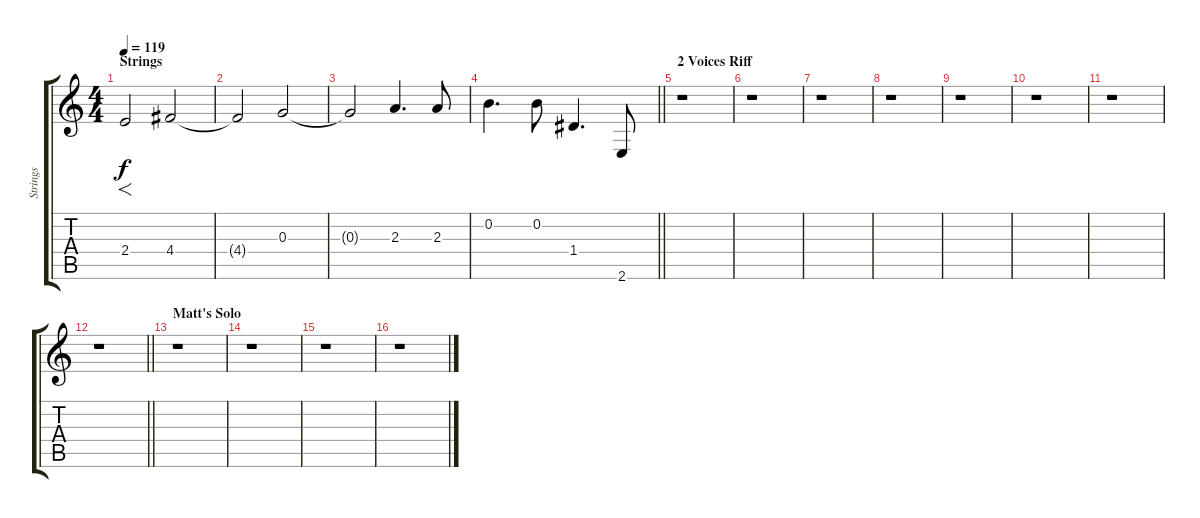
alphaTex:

\track ("Strings" "Strings") {instrument distortionguitar}
\staff {score tabs}
\tuning (E4 B3 G3 D3 A2 D2) {hide}
\ts (4 4)
\section ("" "Strings")
\tempo 119
\clef g2
\ks c
2.4.2{f dy f} 4.4.2 |
4.4{t}.2 0.3.2 |
0.3{t}.2 2.3.4{d} 2.3.8 |
\barLineRight lightlight
0.2.4{d} 0.2.8 1.4.4{d} 2.6.8 |
\section ("" "2 Voices Riff")
r.1 |
r.1 |
r.1 |
r.1 |
r.1 |
r.1 |
r.1 |
\barLineRight lightlight
r.1 |
\section ("" "Matt's Solo")
r.1 |
r.1 |
r.1 |
r.1
